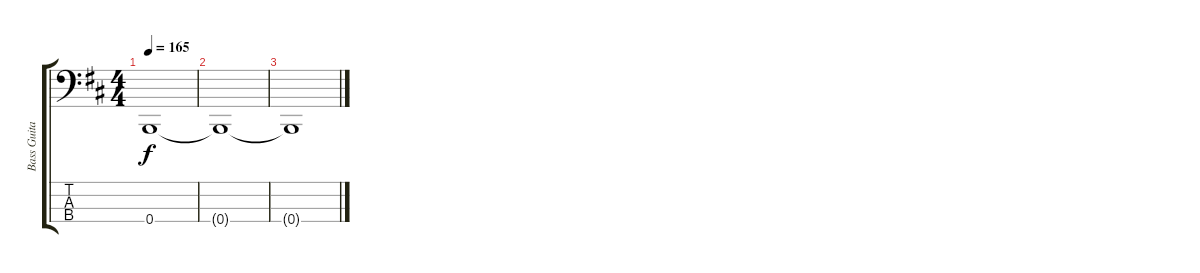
\track ("Bass Guitar" "Bass Guita") {instrument electricbasspick}
\staff {score tabs}
\tuning (E2 B1 Gb1 B0) {hide}
\ts (4 4)
\tempo 165
\clef f4
\ks d
0.4{t}.1{dy f volume 0} |
0.4{t}.1 |
0.4{t}.1
